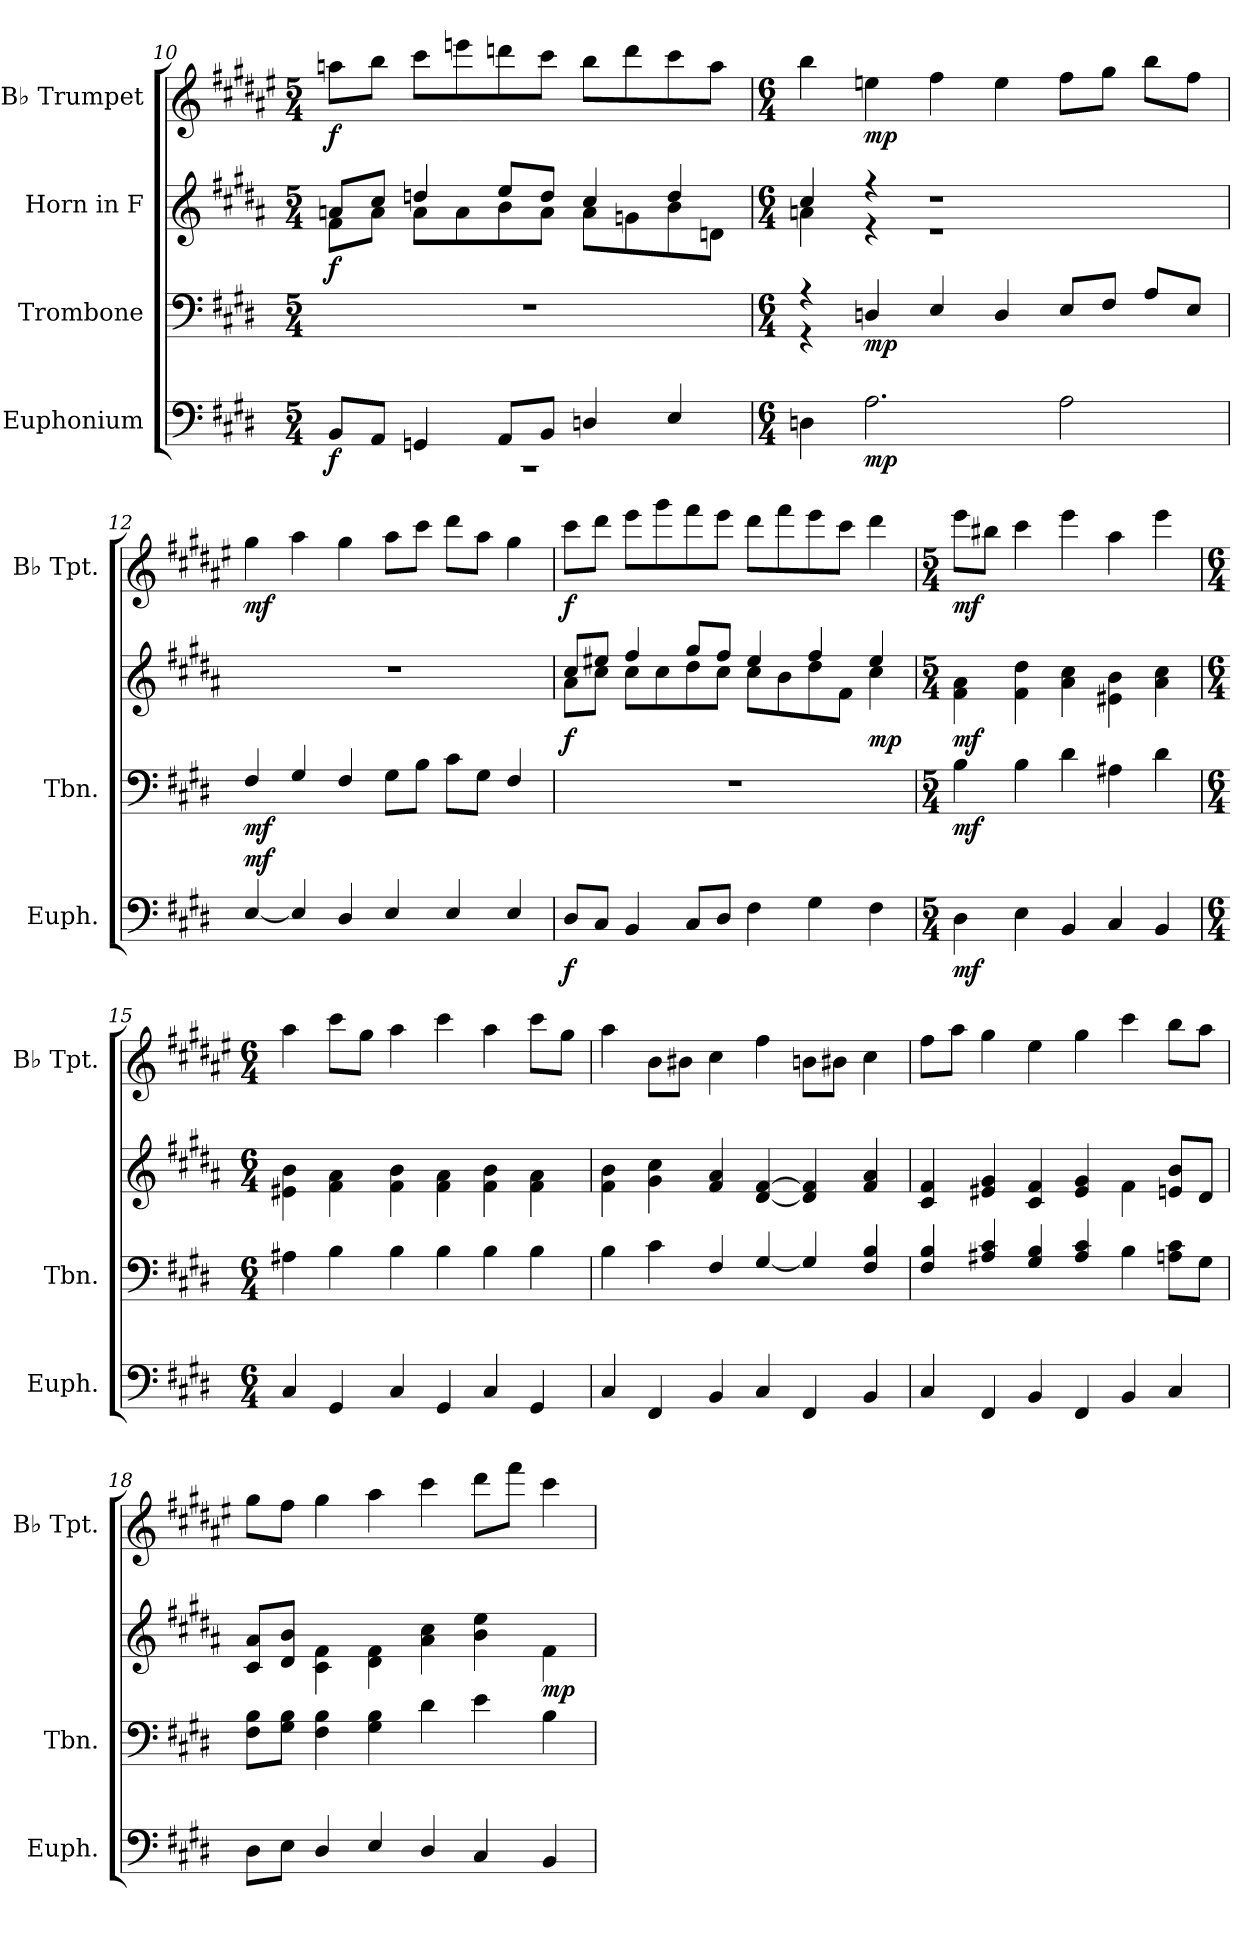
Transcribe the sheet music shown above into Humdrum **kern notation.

**kern	**dynam	**kern	**dynam	**kern	**dynam	**kern	**dynam
*part4	*part4	*part3	*part3	*part2	*part2	*part1	*part1
*staff4	*staff4	*staff3	*staff3	*staff2	*staff2	*staff1	*staff1
*I"Euphonium	*	*I"Trombone	*	*I"Horn in F	*	*I"B♭ Trumpet	*
*I'Euph.	*	*I'Tbn.	*	*	*	*I'B♭ Tpt.	*
*clefF4	*	*clefF4	*	*clefG2	*	*clefG2	*
*	*	*	*	*ITrd4c7	*	*ITrd1c2	*
*k[f#c#g#d#]	*	*k[f#c#g#d#]	*	*k[f#c#g#d#]	*	*k[f#c#g#d#]	*
*M5/4	*	*M5/4	*	*M5/4	*	*M5/4	*
=10	=10	=10	=10	=10	=10	=10	=10
*^	*	*	*	*^	*	*	*
!	!	!LO:DY:b	!	!	!	!	!LO:DY:b	!	!LO:DY:b
8BB/L	4%5r	f	4%5r	.	8dn/L	8B\L	f	8ggn\L	f
8AA/J	.	.	.	.	8f#/J	8d\J	.	8aa\J	.
4GGn/	.	.	.	.	4gn/	8d\L	.	8bb\L	.
.	.	.	.	.	.	8d\	.	8dddn\	.
8AA/L	.	.	.	.	8a/L	8e\	.	8cccn\	.
8BB/J	.	.	.	.	8g/J	8d\J	.	8bb\J	.
4Dn/	.	.	.	.	4f#/	8d\L	.	8aa\L	.
.	.	.	.	.	.	8cn\	.	8ccc\	.
4E/	.	.	.	.	4g/	8e\	.	8bb\	.
.	.	.	.	.	.	8Gn\J	.	8gg\J	.
*v	*v	*	*	*	*	*	*	*	*
=11	=11	=11	=11	=11	=11	=11	=11	=11
*M6/4	*	*M6/4	*	*M6/4	*	*	*M6/4	*
*	*	*^	*	*	*	*	*	*
4Dn\	.	4r	4r	.	4f#/	4dn\	.	4aa\	.
!	!LO:DY:b	!	!	!LO:DY:b	!	!	!	!	!LO:DY:b
2.A\	mp	4Dn/	1ryy	mp	4r	4r	.	4ddn\	mp
.	.	4E/	.	.	1r	1r	.	4ee\	.
.	.	4D/	.	.	.	.	.	4dd\	.
2A\	.	8E/L	.	.	.	.	.	8ee\L	.
.	.	8F#/J	.	.	.	.	.	8ff#\J	.
.	.	8A/L	4ryy	.	.	.	.	8aa\L	.
.	.	8E/J	.	.	.	.	.	8ee\J	.
*	*	*v	*v	*	*	*	*	*	*
*	*	*	*	*v	*v	*	*	*
!!LO:LB:g=z
=12	=12	=12	=12	=12	=12	=12	=12
!	!LO:DY:a	!	!LO:DY:b	!	!	!	!LO:DY:b
[4E/	mf	4F#/	mf	1.r	.	4ff#\	mf
4E/]	.	4G#/	.	.	.	4gg#\	.
4D#/	.	4F#/	.	.	.	4ff#\	.
4E/	.	8G#\L	.	.	.	8gg#\L	.
.	.	8B\J	.	.	.	8bb\J	.
4E/	.	8c#\L	.	.	.	8ccc#\L	.
.	.	8G#\J	.	.	.	8gg#\J	.
4E/	.	4F#/	.	.	.	4ff#\	.
=13	=13	=13	=13	=13	=13	=13	=13
*	*	*	*	*^	*	*	*
!	!LO:DY:b	!	!	!	!	!LO:DY:b	!	!LO:DY:b
8D#/L	f	1.r	.	8f#/L	8d#\L	f	8bb\L	f
8C#/J	.	.	.	8a#X/J	8f#\J	.	8ccc#\J	.
4BB/	.	.	.	4b/	8f#\L	.	8ddd#\L	.
.	.	.	.	.	8f#\	.	8fff#\	.
8C#/L	.	.	.	8cc#/L	8g#\	.	8eee\	.
8D#/J	.	.	.	8b/J	8f#\J	.	8ddd#\J	.
4F#\	.	.	.	4a#/	8f#\L	.	8ccc#\L	.
.	.	.	.	.	8e\	.	8eee\	.
4G#\	.	.	.	4b/	8g#\	.	8ddd#\	.
.	.	.	.	.	8B\J	.	8bb\J	.
!	!	!	!	!	!	!LO:DY:b	!	!
4F#\	.	.	.	4a#/	4f#\	mp	4ccc#\	.
*	*	*	*	*v	*v	*	*	*
=14	=14	=14	=14	=14	=14	=14	=14
*M5/4	*	*M5/4	*	*M5/4	*	*M5/4	*
*	*	*	*	*^	*	*	*
!	!LO:DY:b	!	!LO:DY:b	!	!	!LO:DY:b	!	!LO:DY:b
*	*	*	*	*v	*v	*	*	*
4D#\	mf	4B\	mf	4B\ 4d#\	mf	8ddd#\L	mf
.	.	.	.	.	.	8aa#X\J	.
4E\	.	4B\	.	4B\ 4g#\	.	4bb\	.
4BB/	.	4d#\	.	4d#\ 4f#\	.	4ddd#\	.
4C#/	.	4A#X\	.	4A#X\ 4e\	.	4gg#\	.
4BB/	.	4d#\	.	4d#\ 4f#\	.	4ddd#\	.
!!LO:PB:g=z
=15	=15	=15	=15	=15	=15	=15	=15
*M6/4	*	*M6/4	*	*M6/4	*	*M6/4	*
4C#/	.	4A#X\	.	4A#X\ 4e\	.	4gg#\	.
4GG#/	.	4B\	.	4B\ 4d#\	.	8bb\L	.
.	.	.	.	.	.	8ff#\J	.
4C#/	.	4B\	.	4B\ 4e\	.	4gg#\	.
4GG#/	.	4B\	.	4B\ 4d#\	.	4bb\	.
4C#/	.	4B\	.	4B\ 4e\	.	4gg#\	.
4GG#/	.	4B\	.	4B\ 4d#\	.	8bb\L	.
.	.	.	.	.	.	8ff#\J	.
=16	=16	=16	=16	=16	=16	=16	=16
4C#/	.	4B\	.	4B\ 4e\	.	4gg#\	.
4FF#/	.	4c#\	.	4c#\ 4f#\	.	8a\L	.
.	.	.	.	.	.	8a#X\J	.
4BB/	.	4F#/	.	4B/ 4d#/	.	4b\	.
4C#/	.	[4G#/	.	[4G#/ [4B/	.	4ee\	.
4FF#/	.	4G#/]	.	4G#/] 4B/]	.	8an\L	.
.	.	.	.	.	.	8a#X\J	.
4BB/	.	4F#/ 4B/	.	4B/ 4d#/	.	4b\	.
=17	=17	=17	=17	=17	=17	=17	=17
4C#/	.	4F#/ 4B/	.	4F#/ 4B/	.	8ee\L	.
.	.	.	.	.	.	8gg#\J	.
4FF#/	.	4A#X/ 4c#/	.	4A#X/ 4c#/	.	4ff#\	.
4BB/	.	4G#/ 4B/	.	4F#/ 4B/	.	4dd#\	.
4FF#/	.	4A#/ 4c#/	.	4A#/ 4c#/	.	4ff#\	.
4BB/	.	4B\	.	4B\	.	4bb\	.
4C#/	.	8An\ 8c#\L	.	8An/ 8e/L	.	8aa\L	.
.	.	8G#\J	.	8G#/J	.	8gg#\J	.
!!LO:LB:g=z
=18	=18	=18	=18	=18	=18	=18	=18
8D#\L	.	8F#\ 8B\L	.	8F#/ 8d#/L	.	8ff#\L	.
8E\J	.	8G#\ 8B\J	.	8G#/ 8e/J	.	8ee\J	.
4D#/	.	4F#\ 4B\	.	4F#\ 4B\	.	4ff#\	.
4E/	.	4G#\ 4B\	.	4G#\ 4B\	.	4gg#\	.
4D#/	.	4d#\	.	4d#\ 4f#\	.	4bb\	.
4C#/	.	4e\	.	4e\ 4a\	.	8ccc#\L	.
.	.	.	.	.	.	8eee\J	.
!	!	!	!	!	!LO:DY:b	!	!
4BB/	.	4B\	.	4B\	mp	4bb\	.
=	=	=	=	=	=	=	=
*-	*-	*-	*-	*-	*-	*-	*-
